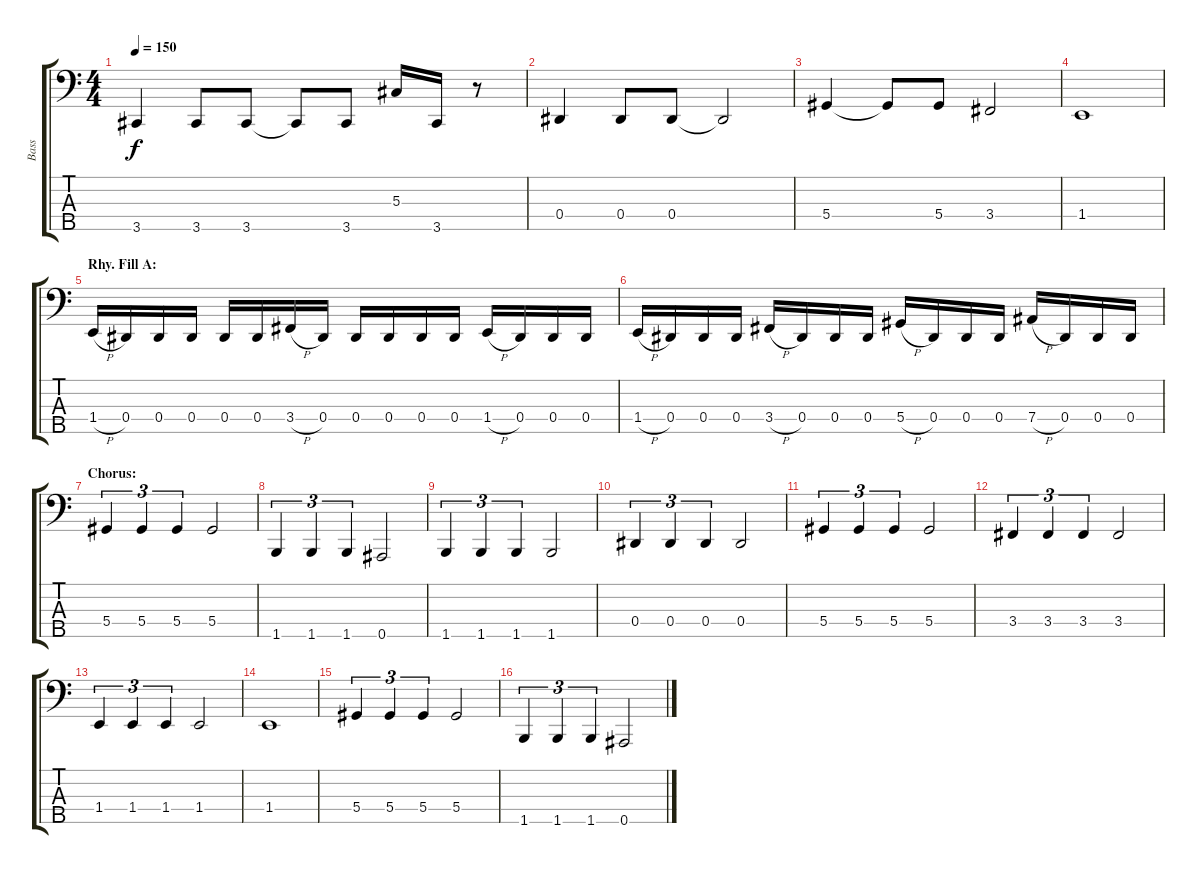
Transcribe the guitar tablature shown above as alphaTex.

\track ("Bass" "Bass") {instrument slapbass2}
\staff {score tabs}
\tuning (Gb2 Db2 Ab1 Eb1 Bb0) {hide}
\ts (4 4)
\tempo 150
\clef f4
\ks c
3.5.4{dy f} 3.5.8 3.5.8 3.5{t}.8 3.5.8 5.3.16 3.5.16 r.8 |
0.4.4 0.4.8 0.4.8 0.4{t}.2 |
5.4.4 5.4{t}.8 5.4.8 3.4.2 |
1.4.1 |
\section ("" "Rhy. Fill A:")
1.4{h}.16 0.4.16 0.4.16 0.4.16 0.4.16 0.4.16 3.4{h}.16 0.4.16 0.4.16 0.4.16 0.4.16 0.4.16 1.4{h}.16 0.4.16 0.4.16 0.4.16 |
1.4{h}.16 0.4.16 0.4.16 0.4.16 3.4{h}.16 0.4.16 0.4.16 0.4.16 5.4{h}.16 0.4.16 0.4.16 0.4.16 7.4{h}.16 0.4.16 0.4.16 0.4.16 |
\section ("" "Chorus:")
5.4.4{tu (3 2)} 5.4.4{tu (3 2)} 5.4.4{tu (3 2)} 5.4.2 |
1.5.4{tu (3 2)} 1.5.4{tu (3 2)} 1.5.4{tu (3 2)} 0.5.2 |
1.5.4{tu (3 2)} 1.5.4{tu (3 2)} 1.5.4{tu (3 2)} 1.5.2 |
0.4.4{tu (3 2)} 0.4.4{tu (3 2)} 0.4.4{tu (3 2)} 0.4.2 |
5.4.4{tu (3 2)} 5.4.4{tu (3 2)} 5.4.4{tu (3 2)} 5.4.2 |
3.4.4{tu (3 2)} 3.4.4{tu (3 2)} 3.4.4{tu (3 2)} 3.4.2 |
1.4.4{tu (3 2)} 1.4.4{tu (3 2)} 1.4.4{tu (3 2)} 1.4.2 |
1.4.1 |
5.4.4{tu (3 2)} 5.4.4{tu (3 2)} 5.4.4{tu (3 2)} 5.4.2 |
1.5.4{tu (3 2)} 1.5.4{tu (3 2)} 1.5.4{tu (3 2)} 0.5.2
